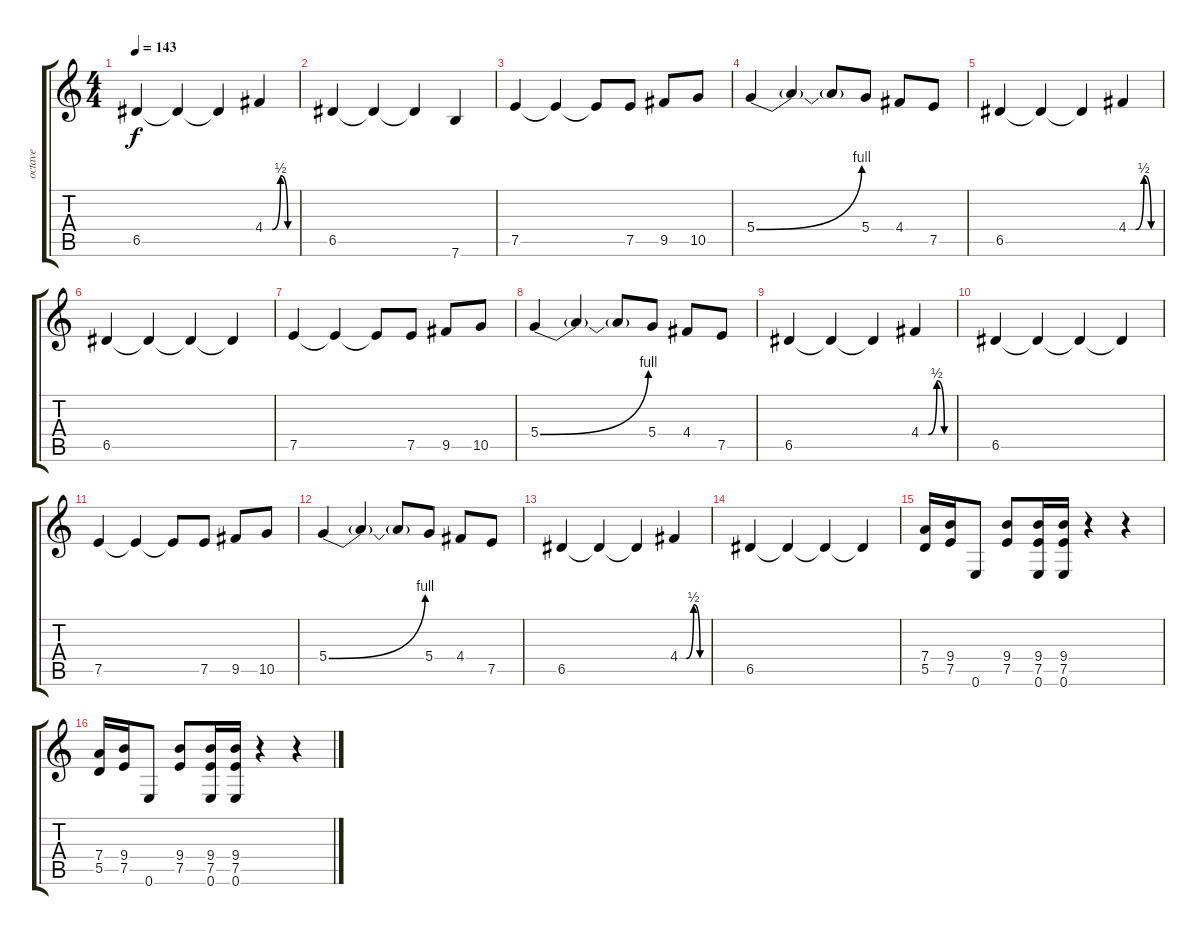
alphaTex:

\track ("octave" "octave") {instrument distortionguitar}
\staff {score tabs}
\tuning (E4 B3 G3 D3 A2 E2) {hide}
\ts (4 4)
\tempo 143
\clef g2
\ks c
6.5.4{dy f} 6.5{t}.4 6.5{t}.4 4.4{be (custom 0 0 14 0 30 2 44 0 60 0)}.4 |
6.5.4 6.5{t}.4 6.5{t}.4 7.6.4 |
7.5.4 7.5{t}.4 7.5{t}.8 7.5.8 9.5.8 10.5.8 |
5.4{be (bend 0 0 60 4)}.4 5.4{t}.4 5.4{t}.8 5.4.8 4.4.8 7.5.8 |
6.5.4 6.5{t}.4 6.5{t}.4 4.4{be (custom 0 0 14 0 30 2 44 0 60 0)}.4 |
6.5.4 6.5{t}.4 6.5{t}.4 6.5{t}.4 |
7.5.4 7.5{t}.4 7.5{t}.8 7.5.8 9.5.8 10.5.8 |
5.4{be (bend 0 0 60 4)}.4 5.4{t}.4 5.4{t}.8 5.4.8 4.4.8 7.5.8 |
6.5.4 6.5{t}.4 6.5{t}.4 4.4{be (custom 0 0 14 0 30 2 44 0 60 0)}.4 |
6.5.4 6.5{t}.4 6.5{t}.4 6.5{t}.4 |
7.5.4 7.5{t}.4 7.5{t}.8 7.5.8 9.5.8 10.5.8 |
5.4{be (bend 0 0 60 4)}.4 5.4{t}.4 5.4{t}.8 5.4.8 4.4.8 7.5.8 |
6.5.4 6.5{t}.4 6.5{t}.4 4.4{be (custom 0 0 14 0 30 2 44 0 60 0)}.4 |
6.5.4 6.5{t}.4 6.5{t}.4 6.5{t}.4 |
(7.4 5.5).16 (9.4 7.5).16 0.6.8 (9.4 7.5).8 (9.4 7.5 0.6).16 (9.4 7.5 0.6).16 r.4 r.4 |
(7.4 5.5).16 (9.4 7.5).16 0.6.8 (9.4 7.5).8 (9.4 7.5 0.6).16 (9.4 7.5 0.6).16 r.4 r.4
